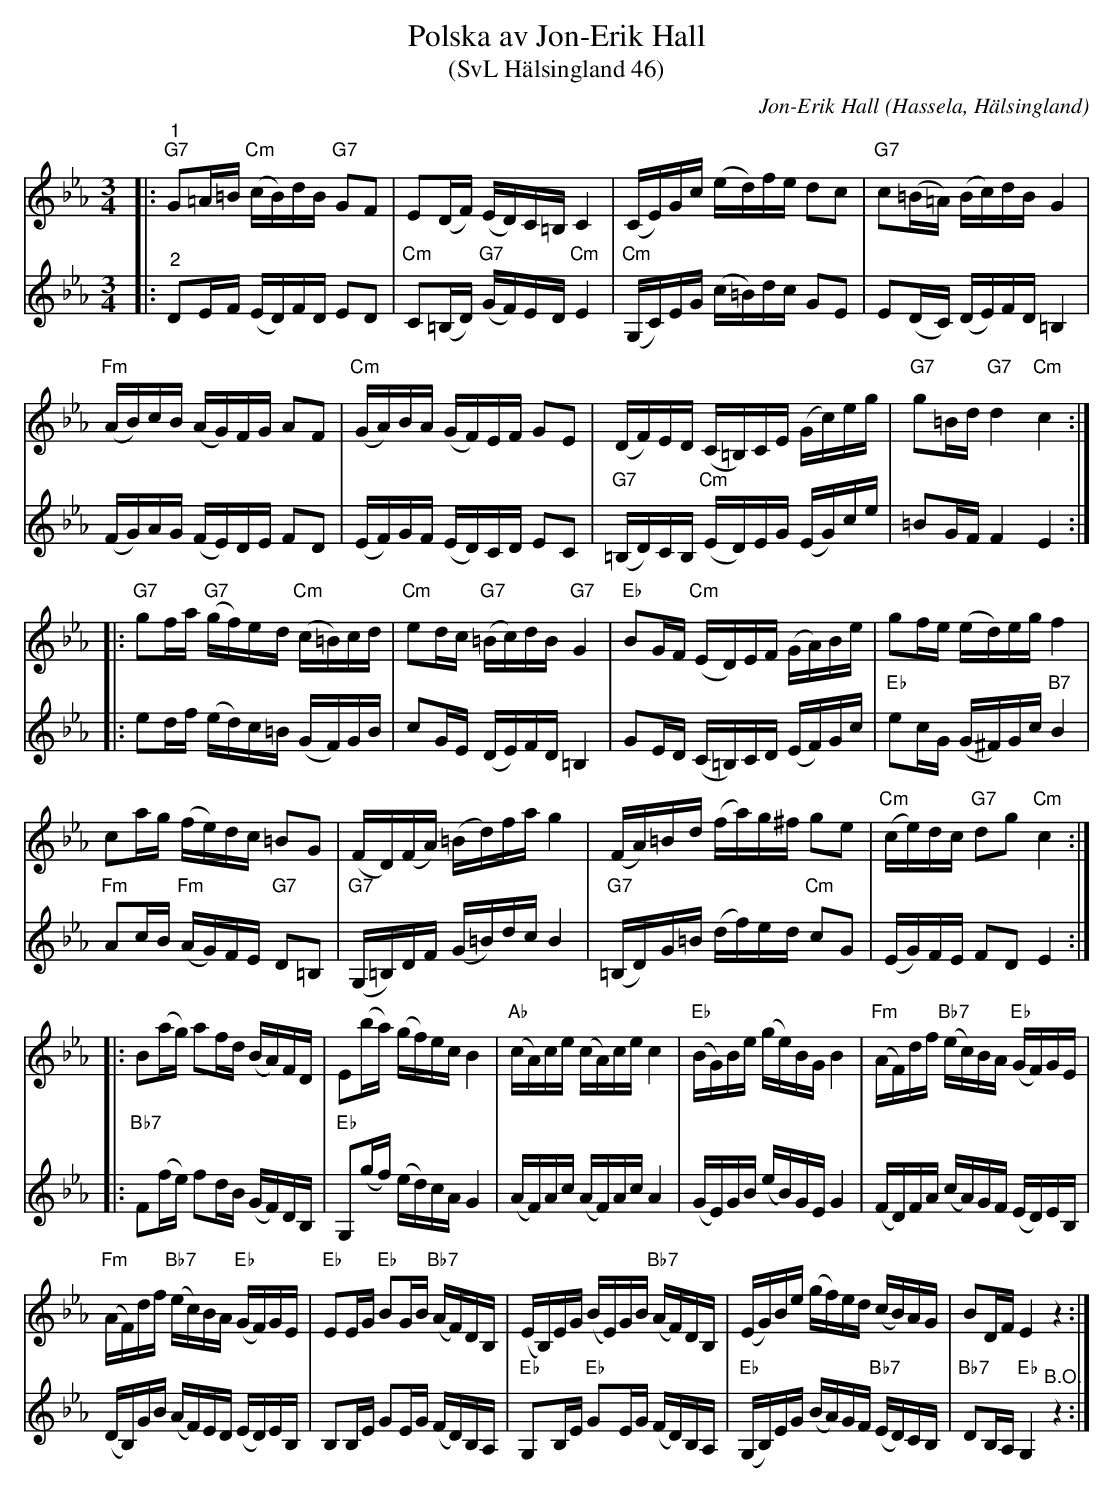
X:1
T:Polska av Jon-Erik Hall
T:(SvL Hälsingland 46)
C:Jon-Erik Hall
O:Hassela, Hälsingland
L:1/16
M:3/4
K:Eb
V:1
|:"^1""G7" G2=A=B"Cm" (cB)dB"G7" G2F2 | E2(DF) (ED)C=B, C4 | (CE)Gc (ed)fe d2c2 | "G7" c2(=B=A) (Bc)dB G4 |
"Fm" (AB)cB (AG)FG A2F2 |"Cm" (GA)BA (GF)EF G2E2 | (DF)ED (C=B,)CE (Gc)eg |"G7" g2=Bd"G7" d4"Cm" c4 ::
"G7" g2fa"G7" (gf)ed"Cm" (c=B)cd | "Cm" e2dc"G7" (=Bc)dB"G7" G4 |"Eb" B2GF"Cm" (ED)EF (GA)Be | g2fe (ed)eg f4 |
c2ag (fe)dc =B2G2 | (FD)(FA) (=Bd)fa g4 | (FA)=Bd (fa)g^f g2e2 |"Cm" (ce)dc"G7" d2g2"Cm" c4 ::
B2(ag) a2fd (BA)FD | E2(ba) (gf)ec B4 |"Ab" (cA)ce (cA)ce c4 |"Eb" (BG)Be (ge)BG B4 | "Fm" (AF)df"Bb7" (ec)BA"Eb" (GF)GE |
"Fm" (AF)df"Bb7" (ec)BA"Eb" (GF)GE | "Eb" E2EG"Eb" B2GB"Bb7" (AF)DB, | (EB,)EG (BE)GB"Bb7" (AF)DB, | (EG)Be (gf)ed (cB)AG | B2DF E4 z4 :|
V:2
|:"^2" D2EF (ED)FD E2D2 |"Cm" C2(=B,D)"G7" (GF)ED"Cm" E4 |"Cm" (G,C)EG (c=B)dc G2E2 | E2(DC) (DE)FD =B,4 |
 (FG)AG (FE)DE F2D2 | (EF)GF (ED)CD E2C2 |"G7" (=B,D)CB,"Cm" (ED)EG (EG)ce | =B2GF F4 E4 ::
 e2df (ed)c=B (GF)GB | c2GE (DE)FD =B,4 | G2ED (C=B,)CD (EF)Gc | "Eb" e2cG (G^F)Gc"B7" B4 |
"Fm" A2cB"Fm" (AG)FE"G7" D2=B,2 |"G7" (G,=B,)DF (G=B)dc B4 | "G7" (=B,D)G=B (df)ed"Cm" c2G2 | (EG)FE F2D2 E4 ::
"Bb7" F2(fe) f2dB (GF)DB, | "Eb" G,2(gf) (ed)cA G4 | (AF)Ac (AF)Ac A4 | (GE)GB (eB)GE G4 | (FD)FA (cA)GF (ED)EB, |
(DB,)GB (AF)ED (ED)EB, | B,2B,E G2EG (FD)B,A, |"Eb" G,2B,E"Eb" G2EG (FD)B,A, | "Eb" (G,B,)EG (BA)GF"Bb7" (ED)CB, |"Bb7" D2B,A,"Eb" G,4"^B.O." z4 :|
